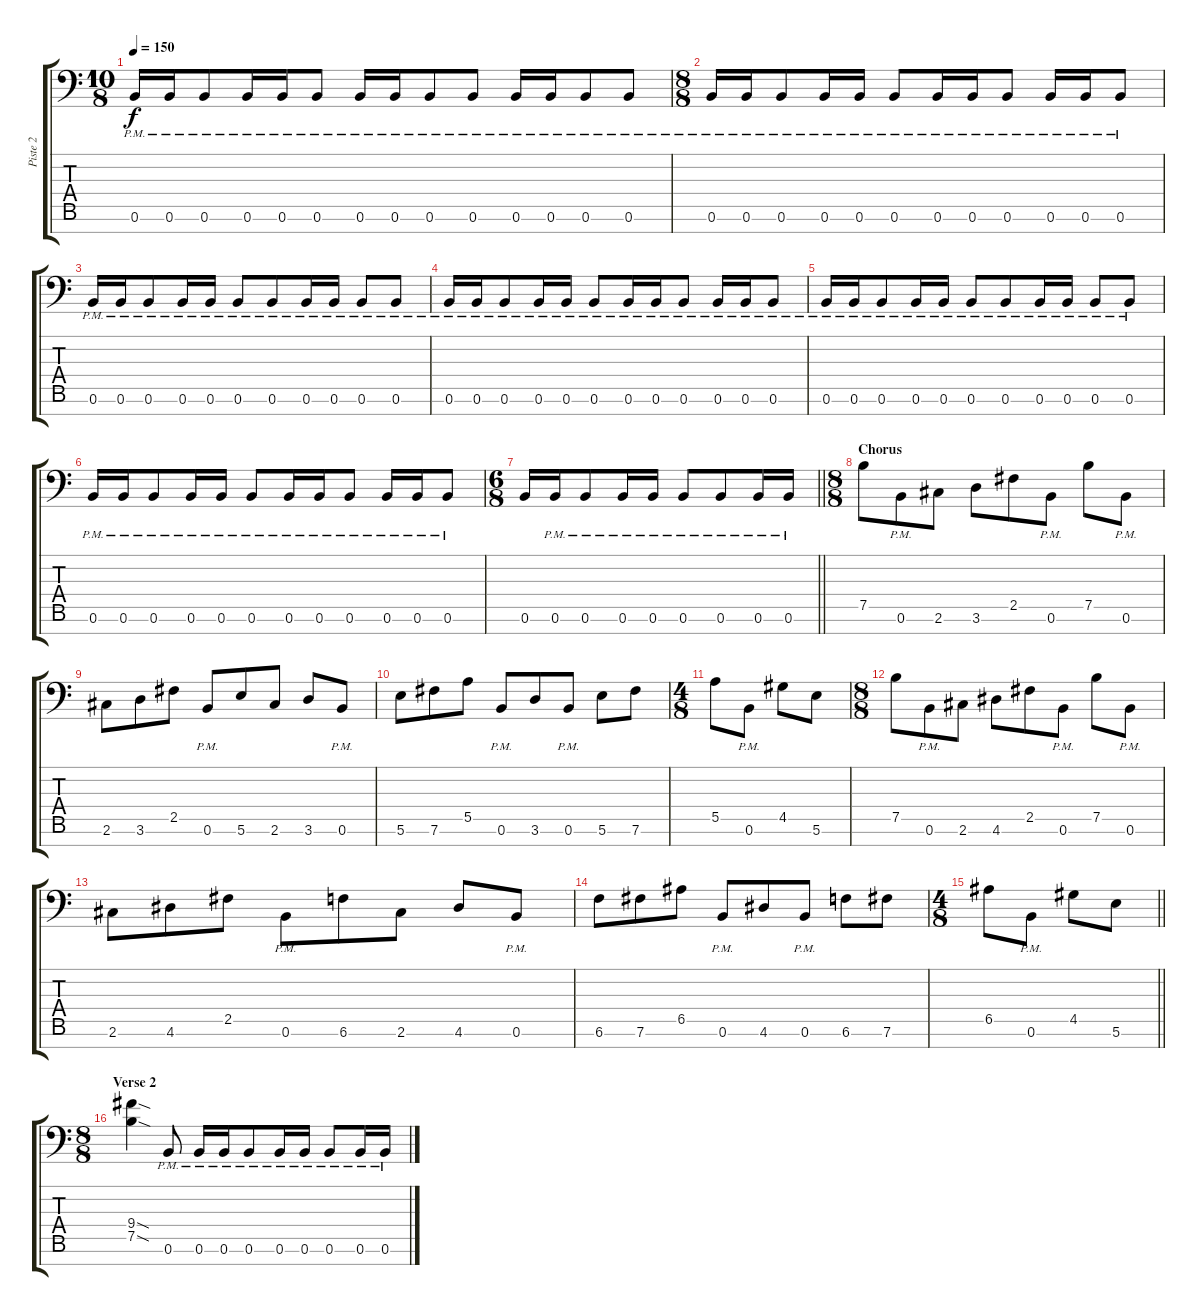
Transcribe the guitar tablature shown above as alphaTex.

\track ("Piste 2" "Piste 2") {instrument distortionguitar}
\staff {score tabs}
\tuning (B3 Gb3 D3 A2 E2 B1 Gb1) {hide}
\ts (10 8)
\tempo 150
\clef f4
\ks c
0.6{pm}.16{dy f} 0.6{pm}.16 0.6{pm}.8 0.6{pm}.16 0.6{pm}.16 0.6{pm}.8 0.6{pm}.16 0.6{pm}.16 0.6{pm}.8 0.6{pm}.8 0.6{pm}.16 0.6{pm}.16 0.6{pm}.8 0.6{pm}.8 |
\ts (8 8)
0.6{pm}.16 0.6{pm}.16 0.6{pm}.8 0.6{pm}.16 0.6{pm}.16 0.6{pm}.8 0.6{pm}.16 0.6{pm}.16 0.6{pm}.8 0.6{pm}.16 0.6{pm}.16 0.6{pm}.8 |
0.6{pm}.16 0.6{pm}.16 0.6{pm}.8 0.6{pm}.16 0.6{pm}.16 0.6{pm}.8 0.6{pm}.8 0.6{pm}.16 0.6{pm}.16 0.6{pm}.8 0.6{pm}.8 |
0.6{pm}.16 0.6{pm}.16 0.6{pm}.8 0.6{pm}.16 0.6{pm}.16 0.6{pm}.8 0.6{pm}.16 0.6{pm}.16 0.6{pm}.8 0.6{pm}.16 0.6{pm}.16 0.6{pm}.8 |
0.6{pm}.16 0.6{pm}.16 0.6{pm}.8 0.6{pm}.16 0.6{pm}.16 0.6{pm}.8 0.6{pm}.8 0.6{pm}.16 0.6{pm}.16 0.6{pm}.8 0.6{pm}.8 |
0.6{pm}.16 0.6{pm}.16 0.6{pm}.8 0.6{pm}.16 0.6{pm}.16 0.6{pm}.8 0.6{pm}.16 0.6{pm}.16 0.6{pm}.8 0.6{pm}.16 0.6{pm}.16 0.6{pm}.8 |
\ts (6 8)
\barLineRight lightlight
0.6.16 0.6{pm}.16 0.6{pm}.8 0.6{pm}.16 0.6{pm}.16 0.6{pm}.8 0.6{pm}.8 0.6{pm}.16 0.6{pm}.16 |
\ts (8 8)
\section ("" "Chorus")
7.5.8 0.6{pm}.8 2.6.8 3.6.8 2.5.8 0.6{pm}.8 7.5.8 0.6{pm}.8 |
2.6.8 3.6.8 2.5.8 0.6{pm}.8 5.6.8 2.6.8 3.6.8 0.6{pm}.8 |
5.6.8 7.6.8 5.5.8 0.6{pm}.8 3.6.8 0.6{pm}.8 5.6.8 7.6.8 |
\ts (4 8)
5.5.8 0.6{pm}.8 4.5.8 5.6.8 |
\ts (8 8)
7.5.8 0.6{pm}.8 2.6.8 4.6.8 2.5.8 0.6{pm}.8 7.5.8 0.6{pm}.8 |
2.6.8 4.6.8 2.5.8 0.6{pm}.8 6.6.8 2.6.8 4.6.8 0.6{pm}.8 |
6.6.8 7.6.8 6.5.8 0.6{pm}.8 4.6.8 0.6{pm}.8 6.6.8 7.6.8 |
\ts (4 8)
\barLineRight lightlight
6.5.8 0.6{pm}.8 4.5.8 5.6.8 |
\ts (8 8)
\section ("" "Verse 2")
(9.4{sod} 7.5{sod}).4 0.6{pm}.8 0.6{pm}.16 0.6{pm}.16 0.6{pm}.8 0.6{pm}.16 0.6{pm}.16 0.6{pm}.8 0.6{pm}.16 0.6{pm}.16
